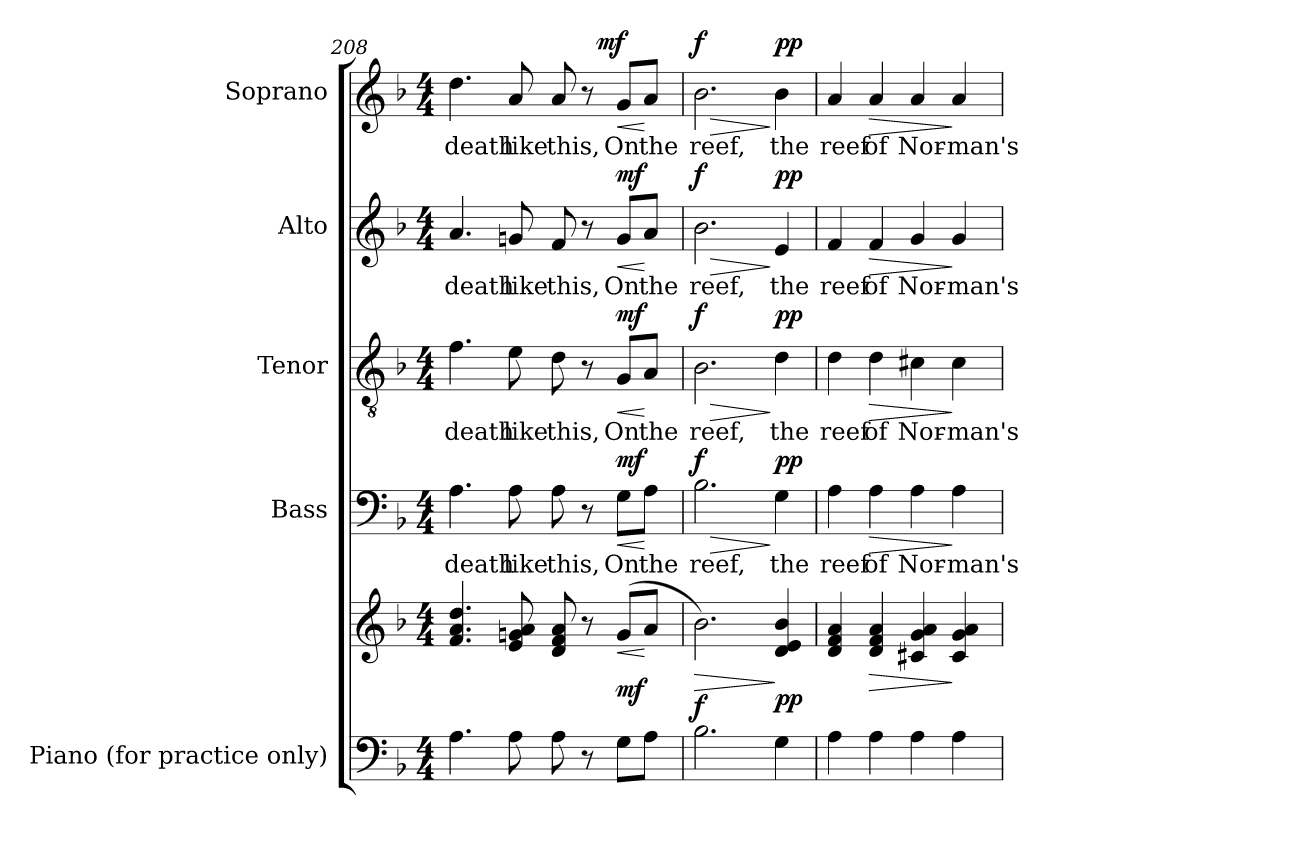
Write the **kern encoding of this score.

**kern	**kern	**dynam	**kern	**text	**dynam	**kern	**text	**dynam	**kern	**text	**dynam	**kern	**text	**dynam
*part5	*part5	*part5	*part4	*part4	*part4	*part3	*part3	*part3	*part2	*part2	*part2	*part1	*part1	*part1
*staff6	*staff5	*staff5/6	*staff4	*staff4	*staff4	*staff3	*staff3	*staff3	*staff2	*staff2	*staff2	*staff1	*staff1	*staff1
*I"Piano (for  practice only)	*	*	*I"Bass	*	*	*I"Tenor	*	*	*I"Alto	*	*	*I"Soprano	*	*
*I'Pno.	*	*	*I'B.	*	*	*I'T.	*	*	*I'A.	*	*	*I'S.	*	*
*clefF4	*clefG2	*	*clefF4	*	*	*clefGv2	*	*	*clefG2	*	*	*clefG2	*	*
*	*	*	*	*	*	*ITrd7c12	*	*	*	*	*	*	*	*
*k[b-]	*k[b-]	*	*k[b-]	*	*	*k[b-]	*	*	*k[b-]	*	*	*k[b-]	*	*
*F:	*F:	*	*F:	*	*	*F:	*	*	*F:	*	*	*F:	*	*
*M4/4	*M4/4	*	*M4/4	*	*	*M4/4	*	*	*M4/4	*	*	*M4/4	*	*
=208	=208	=208	=208	=208	=208	=208	=208	=208	=208	=208	=208	=208	=208	=208
!	!	!	!	!LO:LY:b:color=#000000	!	!	!	!	!	!	!	!	!	!
!	!	!	!	!	!	!	!LO:LY:b:color=#000000	!	!	!	!	!	!	!
!	!	!	!	!	!	!	!	!	!	!LO:LY:b:color=#000000	!	!	!	!
!	!	!	!	!	!	!	!	!	!	!	!	!	!LO:LY:b:color=#000000	!
*	*	*	*	*	*	*	*	*	*	*	*	*^	*	*
4.Ai\	4.fi/ 4.ai 4.ddi	.	4.Ai\	death	.	4.Fi\	death	.	4.ai/	death	.	4.ddi\	2ryy	death	.
!	!	!	!	!LO:LY:b:color=#000000	!	!	!	!	!	!	!	!	!	!	!
!	!	!	!	!	!	!	!LO:LY:b:color=#000000	!	!	!	!	!	!	!	!
!	!	!	!	!	!	!	!	!	!	!LO:LY:b:color=#000000	!	!	!	!	!
!	!	!	!	!	!	!	!	!	!	!	!	!	!	!LO:LY:b:color=#000000	!
8Ai\	8ei/ 8gni 8ai	.	8Ai\	like	.	8Ei\	like	.	8gni/	like	.	8ai/	.	like	.
!	!	!	!	!LO:LY:b:color=#000000	!	!	!	!	!	!	!	!	!	!	!
!	!	!	!	!	!	!	!LO:LY:b:color=#000000	!	!	!	!	!	!	!	!
!	!	!	!	!	!	!	!	!	!	!LO:LY:b:color=#000000	!	!	!	!	!
!	!	!	!	!	!	!	!	!	!	!	!	!	!	!LO:LY:b:color=#000000	!
8Ai\	8di/ 8fi 8ai	.	8Ai\	this,	.	8Di\	this,	.	8fi/	this,	.	8ai/	8ryy	this,	.
8r	8r	.	8r	.	.	8r	.	.	8r	.	.	8r	32..ryy	.	.
.	.	.	.	.	.	.	.	.	.	.	.	.	4ryy	.	mf
!	!	!LO:HP:b	!	!	!	!	!	!	!	!	!	!	!	!	!
!	!	!	!	!LO:LY:b:color=#000000	!LO:HP:b	!	!	!	!	!	!	!	!	!	!
!	!	!	!	!	!	!	!LO:LY:b:color=#000000	!LO:HP:b	!	!	!	!	!	!	!
!	!	!	!	!	!	!	!	!	!	!LO:LY:b:color=#000000	!LO:HP:b	!	!	!	!
!	!	!	!	!	!	!	!	!	!	!	!	!	!	!LO:LY:b:color=#000000	!LO:HP:b
8Gi\L	(8gi/L	< mf	8Gi\L	On	< mf	8GGi/L	On	< mf	8gi/L	On	< mf	8gi/L	.	On	<
!	!	!	!	!LO:LY:b:color=#000000	!	!	!	!	!	!	!	!	!	!	!
!	!	!	!	!	!	!	!LO:LY:b:color=#000000	!	!	!	!	!	!	!	!
!	!	!	!	!	!	!	!	!	!	!LO:LY:b:color=#000000	!	!	!	!	!
!	!	!	!	!	!	!	!	!	!	!	!	!	!	!LO:LY:b:color=#000000	!
8Ai\J	8ai/J	[	8Ai\J	the	[	8AAi/J	the	[	8ai/J	the	[	8ai/J	.	the	[
.	.	.	.	.	.	.	.	.	.	.	.	.	16ryy	.	.
.	.	.	.	.	.	.	.	.	.	.	.	.	128ryy	.	.
=209	=209	=209	=209	=209	=209	=209	=209	=209	=209	=209	=209	=209	=209	=209	=209
!	!	!LO:HP:b	!	!	!	!	!	!	!	!	!	!	!	!	!
*	*	*	*	*	*	*	*	*	*	*	*	*v	*v	*	*
*	*	*	*	*	*	*	*	*	*	*	*	*^	*	*
!	!	!	!	!LO:LY:b:color=#000000	!LO:HP:b	!	!	!	!	!	!	!	!	!	!
*	*	*	*	*	*	*	*	*	*	*	*	*v	*v	*	*
*	*	*	*	*	*	*	*	*	*	*	*	*^	*	*
!	!	!	!	!	!	!	!LO:LY:b:color=#000000	!LO:HP:b	!	!	!	!	!	!	!
*	*	*	*	*	*	*	*	*	*	*	*	*v	*v	*	*
*	*	*	*	*	*	*	*	*	*	*	*	*^	*	*
!	!	!	!	!	!	!	!	!	!	!LO:LY:b:color=#000000	!LO:HP:b	!	!	!	!
*	*	*	*	*	*	*	*	*	*	*	*	*v	*v	*	*
*	*	*	*	*	*	*	*	*	*	*	*	*^	*	*
!	!	!	!	!	!	!	!	!	!	!	!	!LO:TX:t=rit.	!	!	!
!	!	!	!	!	!	!	!	!	!	!	!	!	!	!LO:LY:b:color=#000000	!LO:HP:b
*	*	*	*	*	*	*	*	*	*	*	*	*v	*v	*	*
2.B-i\	2.b-i\)	> f	2.B-i\	reef,	> f	2.BB-i\	reef,	> f	2.b-i\	reef,	> f	2.b-i\	reef,	> f
!	!	!	!	!LO:LY:b:color=#000000	!	!	!	!	!	!	!	!	!	!
!	!	!	!	!	!	!	!LO:LY:b:color=#000000	!	!	!	!	!	!	!
!	!	!	!	!	!	!	!	!	!	!LO:LY:b:color=#000000	!	!	!	!
!	!	!	!	!	!	!	!	!	!	!	!	!	!LO:LY:b:color=#000000	!
4Gi\	4di/ 4ei 4b-i	] pp	4Gi\	the	] pp	4Di\	the	] pp	4ei/	the	] pp	4b-i\	the	] pp
=210	=210	=210	=210	=210	=210	=210	=210	=210	=210	=210	=210	=210	=210	=210
!	!	!	!	!LO:LY:b:color=#000000	!	!	!	!	!	!	!	!	!	!
!	!	!	!	!	!	!	!LO:LY:b:color=#000000	!	!	!	!	!	!	!
!	!	!	!	!	!	!	!	!	!	!LO:LY:b:color=#000000	!	!	!	!
!	!	!	!	!	!	!	!	!	!	!	!	!	!LO:LY:b:color=#000000	!
4Ai\	4di/ 4fi 4ai	.	4Ai\	reef	.	4Di\	reef	.	4fi/	reef	.	4ai/	reef	.
!	!	!LO:HP:b	!	!	!	!	!	!	!	!	!	!	!	!
!	!	!	!	!LO:LY:b:color=#000000	!LO:HP:b	!	!	!	!	!	!	!	!	!
!	!	!	!	!	!	!	!LO:LY:b:color=#000000	!LO:HP:b	!	!	!	!	!	!
!	!	!	!	!	!	!	!	!	!	!LO:LY:b:color=#000000	!LO:HP:b	!	!	!
!	!	!	!	!	!	!	!	!	!	!	!	!	!LO:LY:b:color=#000000	!LO:HP:b
4Ai\	4di/ 4fi 4ai	>	4Ai\	of	>	4Di\	of	>	4fi/	of	>	4ai/	of	>
!	!	!	!	!LO:LY:b:color=#000000	!	!	!	!	!	!	!	!	!	!
!	!	!	!	!	!	!	!LO:LY:b:color=#000000	!	!	!	!	!	!	!
!	!	!	!	!	!	!	!	!	!	!LO:LY:b:color=#000000	!	!	!	!
!	!	!	!	!	!	!	!	!	!	!	!	!	!LO:LY:b:color=#000000	!
4Ai\	4c#Xi/ 4gi 4ai	.	4Ai\	Nor-	.	4C#Xi\	Nor-	.	4gi/	Nor-	.	4ai/	Nor-	.
!	!	!	!	!LO:LY:b:color=#000000	!	!	!	!	!	!	!	!	!	!
!	!	!	!	!	!	!	!LO:LY:b:color=#000000	!	!	!	!	!	!	!
!	!	!	!	!	!	!	!	!	!	!LO:LY:b:color=#000000	!	!	!	!
!	!	!	!	!	!	!	!	!	!	!	!	!	!LO:LY:b:color=#000000	!
4Ai\	4c#i/ 4gi 4ai	]	4Ai\	-man's	]	4C#i\	-man's	]	4gi/	-man's	]	4ai/	-man's	]
=	=	=	=	=	=	=	=	=	=	=	=	=	=	=
*-	*-	*-	*-	*-	*-	*-	*-	*-	*-	*-	*-	*-	*-	*-
